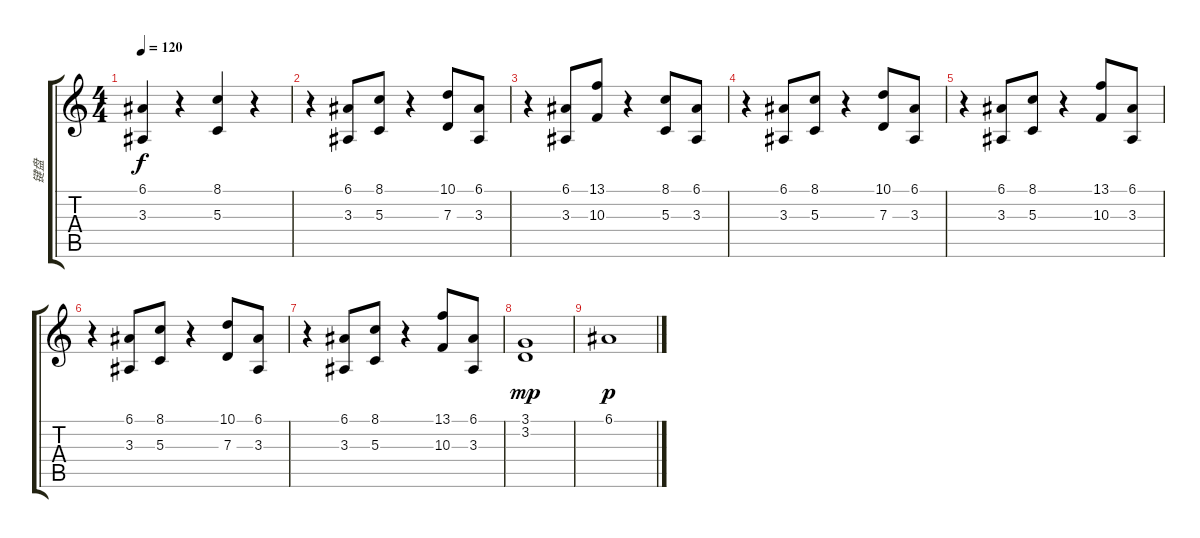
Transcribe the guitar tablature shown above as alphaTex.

\track ("键盘" "键盘") {instrument stringensemble1}
\staff {score tabs}
\tuning (E4 B3 G3 D3 A2 E2) {hide}
\ts (4 4)
\tempo 120
\clef g2
\ks c
(6.1 3.3).4{dy f} r.4 (8.1 5.3).4 r.4 |
r.4 (6.1 3.3).8 (8.1 5.3).8 r.4 (10.1 7.3).8 (6.1 3.3).8 |
r.4 (6.1 3.3).8 (13.1 10.3).8 r.4 (8.1 5.3).8 (6.1 3.3).8 |
r.4 (6.1 3.3).8 (8.1 5.3).8 r.4 (10.1 7.3).8 (6.1 3.3).8 |
r.4 (6.1 3.3).8 (8.1 5.3).8 r.4 (13.1 10.3).8 (6.1 3.3).8 |
r.4 (6.1 3.3).8 (8.1 5.3).8 r.4 (10.1 7.3).8 (6.1 3.3).8 |
r.4 (6.1 3.3).8 (8.1 5.3).8 r.4 (13.1 10.3).8 (6.1 3.3).8 |
(3.1 3.2).1{dy mp} |
6.1.1{dy p}
